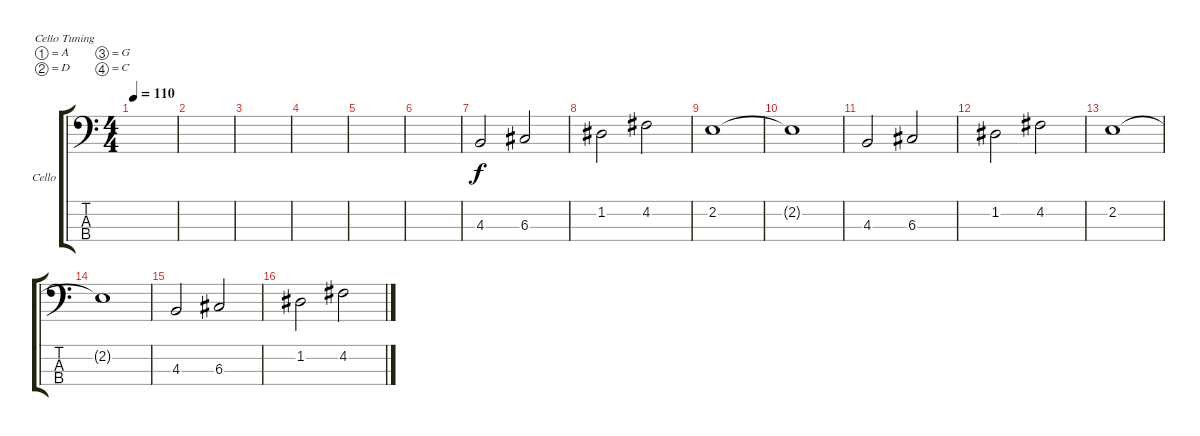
\defaultSystemsLayout 4
\bracketExtendMode groupsimilarinstruments
\firstSystemTrackNameOrientation horizontal
\otherSystemsTrackNameOrientation horizontal
\track ("Cello" "Cello") {instrument cello}
\staff {score tabs}
\tuning (A3 D3 G2 C2)
\ts (4 4)
\tempo 110
\clef f4
\ks c
|
|
|
|
|
|
4.3.2 6.3.2 |
1.2.2 4.2.2 |
2.2.1 |
2.2{t}.1 |
4.3.2 6.3.2 |
1.2.2 4.2.2 |
2.2.1 |
2.2{t}.1 |
4.3.2 6.3.2 |
1.2.2 4.2.2
